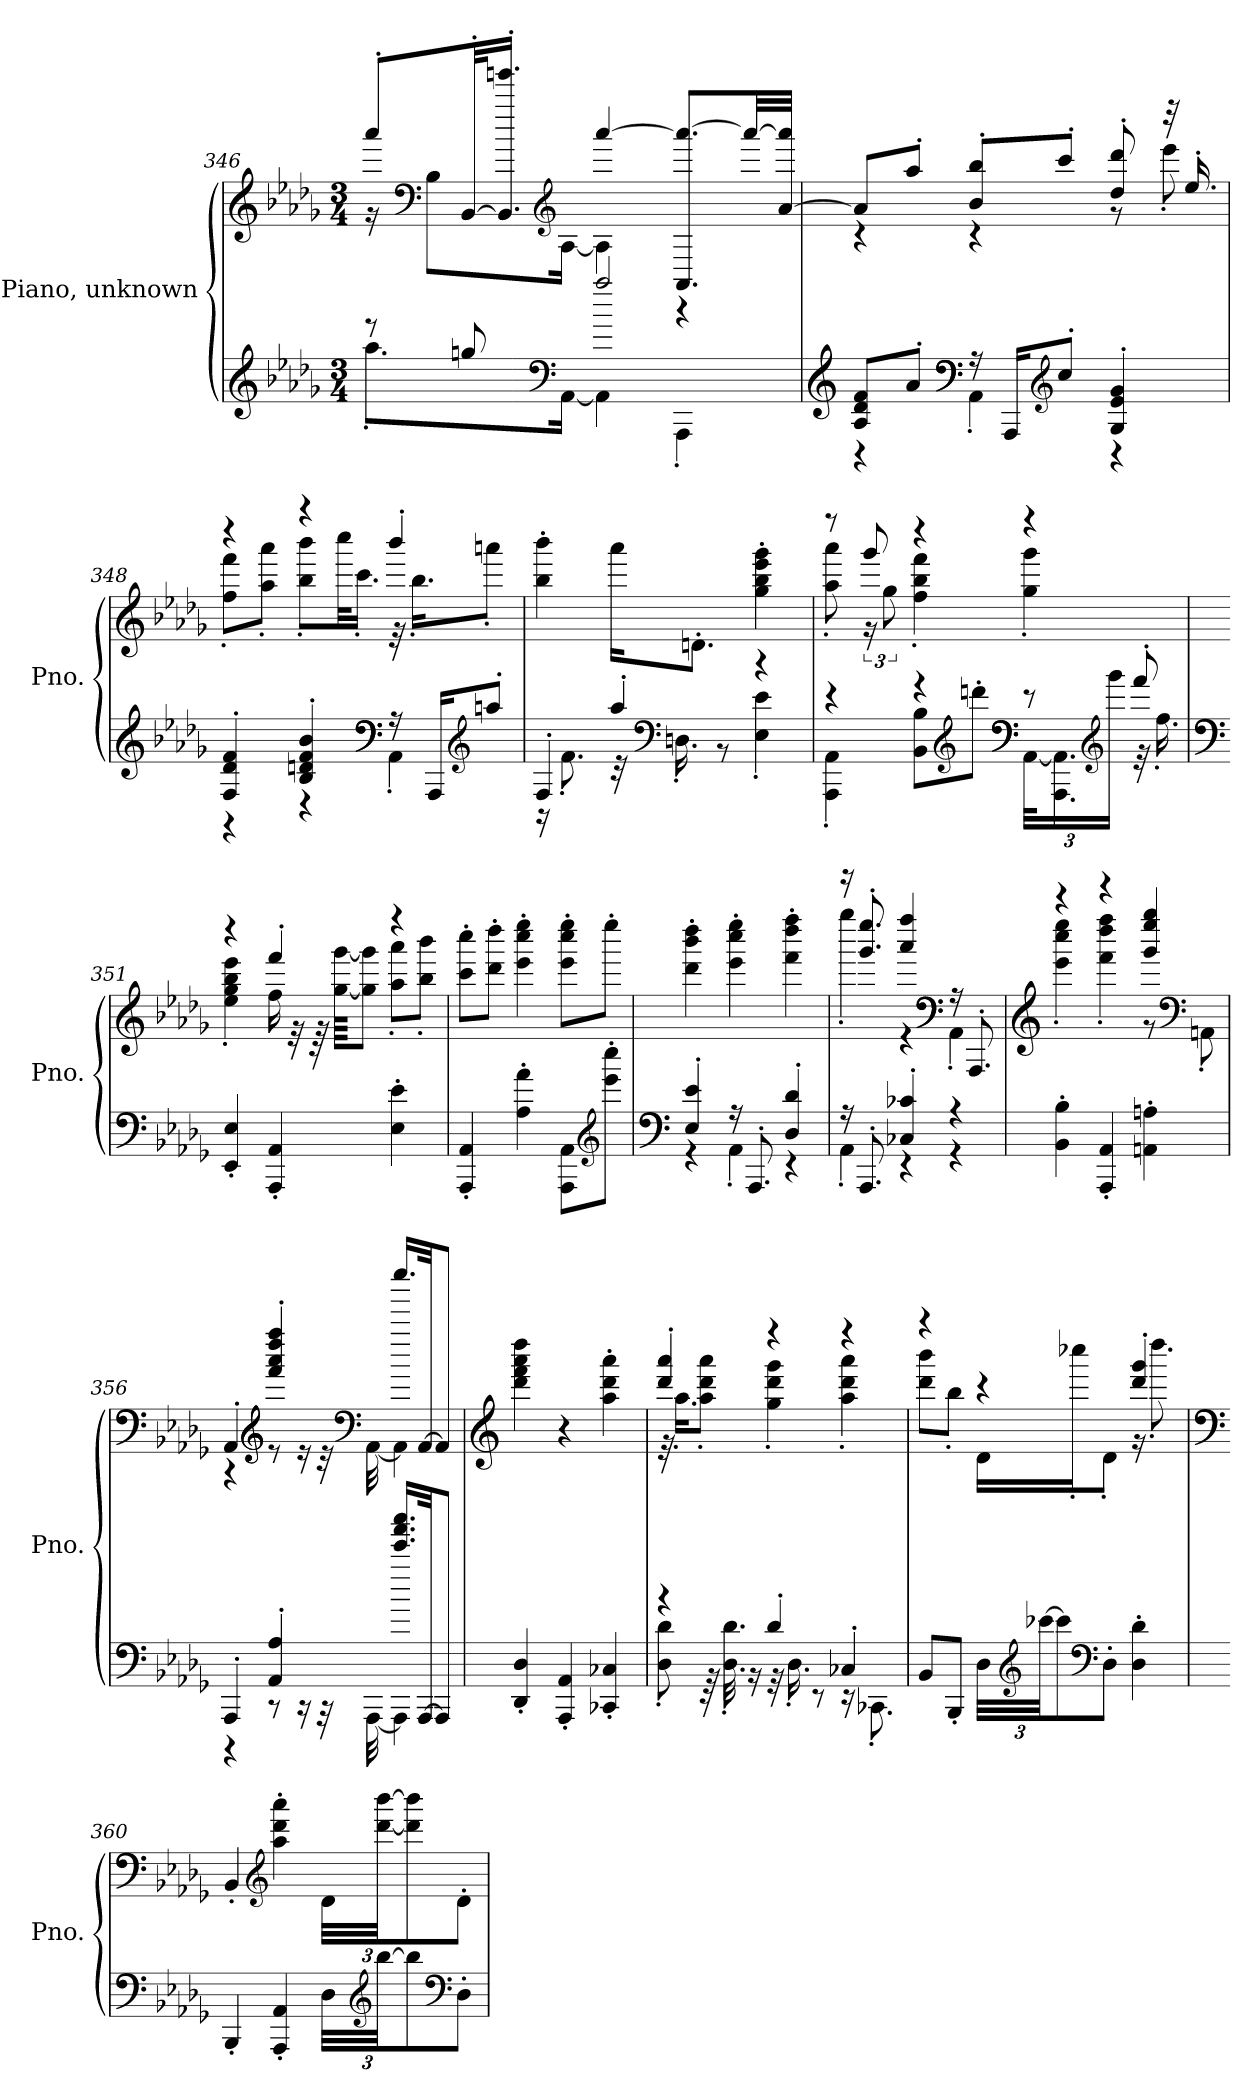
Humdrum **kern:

**kern	**kern
*part1	*part1
*staff2	*staff1
*I"Piano, unknown	*
*I'Pno.	*
*clefG2	*clefG2
*k[b-e-a-d-g-]	*k[b-e-a-d-g-]
*M3/4	*M3/4
=346	=346
*^	*^
8r	8.aa-'\L	8aaa-'/L	16r
*	*	*clefF4	*
.	.	.	8B-\L
8ggn/	.	[32BB-'/KL	.
.	.	16.BB-/]' 16.gggn/'JJ	.
*clefF4	*	*clefG2	*
.	[16AA-\Jk	.	[16A-\Jk
2aa-/	4AA-\]	[4aaa-/	4A-\]
.	4AAA-'\	8.AA-/ 8.aaa-/_L	4r
.	.	32aaa-/LL_	.
.	.	[32a-/ 32aaa-/]JJJ	.
!!LO:LB:g=z	!!
=347	=347	=347	=347
*clefG2	*	*	*
8A-/ 8d-/ 8f/L	4r	8a-/L]	4r
8a-'/J	.	8aa-'/J	.
*clefF4	*	*	*
16r	4AA-'\	8b-/' 8bb-/'L	4r
16AAA-/KL	.	.	.
*clefG2	*	*	*
8cc'/J	.	8ccc'/J	.
4G-/' 4e-/' 4g-/'	4r	8dd-/' 8ddd-/'	8r
.	.	32r	8eee-'\
.	.	16.ee-'/	.
=348	=348	=348	=348
4F/' 4d-/' 4f/'	4r	4r	8ff\' 8fff\'L
.	.	.	8aa-\' 8aaa-\'J
4B-/' 4dn/' 4f/' 4b-/'	4r	4r	8bb-\' 8bbb-\'L
.	.	.	32cccc\KL
.	.	.	16.ccc'\JJ
*clefF4	*	*	*
16r	4AA-'\	4bbb-'/	32r
.	.	.	16.bb-'\KL
16AAA-/KL	.	.	.
*clefG2	*	*	*
8aan'/J	.	.	8aaan'\J
*	*	*v	*v
=349	=349	=349
4F'/	16r	4bb-\' 4bbb-\'
.	8.f'\	.
4aa-'/	32r	16aaa-\KL
*clefF4	*	*
.	16.Dn'\	.
.	.	8.dn'\J
.	8r	.
4r	4E-\' 4e-\'	4gg-\' 4bb-\' 4eee-\' 4ggg-\'
!!LO:LB:g=z
=350	=350	=350
*	*	*^
4r	4AAA-\' 4AA-\'	8r	8aa-\' 8aaa-\'
.	.	8ggg-/	24r
.	.	.	12gg-\
4r	8BB-\ 8B-\L	4r	4ff\' 4bb-\' 4fff\'
*clefG2	*	*	*
.	8dddn'\J	.	.
*clefF4	*	*	*
*	*Xbrackettup	*	*
8r	[48AA-\KLL	4r	4gg-\' 4ggg-\'
.	24.AAA-\ 24.AA-\]	.	.
*clefG2	*	*	*
.	24ggg-\JJ	.	.
8fff'/	32r	.	.
.	16.ff'\	.	.
*v	*v	*	*
=351	=351	=351
*clefF4	*	*
4EE-/' 4E-/'	4r	4ee-\' 4gg-\' 4bb-\' 4eee-\'
4AAA-/' 4AA-/'	4fff'/	16ff\
.	.	32r
.	.	64r
.	.	[64gg-\ [64ggg-\KKKL
.	.	8gg-\] 8ggg-\]J
4E-\' 4e-\'	4r	8aa-\' 8aaa-\'L
.	.	8bb-\' 8bbb-\'J
*	*v	*v
=352	=352
4AAA-/' 4AA-/'	8ccc\' 8cccc\'L
.	8ddd-\' 8dddd-\'J
4A-\' 4a-\'	4eee-\' 4cccc\' 4eeee-\'
8AAA-\ 8AA-\L	8eee-\' 8cccc\' 8eeee-\'L
*clefG2	*
8eee-\' 8cccc\'J	8eeee-'\J
!!LO:LB:g=z
=353	=353
*clefF4	*
*^	*
4E-/' 4e-/'	4r	4ddd-\' 4bbb-\' 4dddd-\'
16r	4AA-'\	4eee-\' 4cccc\' 4eeee-\'
8.AAA-'/	.	.
4D-/' 4d-/'	4r	4fff\' 4dddd-\' 4ffff\'
=354	=354	=354
*	*	*^
16r	4AA-'\	16r	4gggg-'\
8.AAA-'/	.	8.ggg-/' 8.eeee-/'	.
4C-X/' 4c-X/'	4r	4aaa-/ 4ffff/	4r
*	*	*clefF4	*
4r	4r	16r	4AA-'\
.	.	8.AAA-'/	.
*v	*v	*	*
=355	=355	=355
*	*clefG2	*
4BB-\' 4B-\'	4r	4eee-\' 4cccc\' 4eeee-\'
4AAA-/' 4AA-/'	4r	4fff\' 4dddd-\' 4ffff\'
4AAn\' 4An\'	4ggg-/ 4eeee-/ 4gggg-/	8r
*	*clefF4	*
.	.	8AAn'\
=356	=356	=356
*^	*	*
4AAA-'/	4r	4AA-'/	4r
*	*	*clefG2	*
4AA-/' 4A-/'	8r	4fff/' 4aaa-/' 4dddd-/' 4ffff/'	8r
.	16r	.	16r
.	32r	.	32r
*	*	*clefF4	*
.	[32AAA-\	.	[32AA-\
16.eee-/ 16.aaa-/ 16.cccc/LL	4AAA-\]	16.eeee-/LL	4AA-\]
[32AAA-/JK	.	[32AA-/JK	.
8AAA-/J]	.	8AA-/J]	.
*v	*v	*	*
*	*v	*v
!!LO:LB:g=z
=357	=357
*	*clefG2
4DD-/' 4D-/'	4ddd-\ 4fff\ 4aaa-\ 4dddd-\
4AAA-/' 4AA-/'	4r
4CC-X/' 4C-X/'	4aa-\' 4ddd-\' 4aaa-\'
=358	=358
*^	*^
4r	8D-\' 8d-\'	4ddd-/' 4aaa-/'	32r
.	.	.	16.aa-'\KL
.	64r	.	8aa-\' 8ddd-\' 8aaa-\'J
.	32.D-\' 32.d-\'	.	.
.	16r	.	.
4d-'/	32r	4r	4gg-\' 4ddd-\' 4ggg-\'
.	16.D-'\	.	.
.	8r	.	.
4C-X'/	16r	4r	4aa-\' 4ddd-\' 4aaa-\'
.	8.CC-X'\	.	.
*v	*v	*	*
=359	=359	=359
8BB-/L	4r	8ddd-\ 8bbb-\L
8BBB-'/J	.	8bb-'\J
48D-\LLL	4r	16d-\LL
*clefG2	*	*
[48ccc-X\JJ	.	.
12ccc-\]	.	.
.	.	16cccc-X'\J
*clefF4	*	*
8D-'\J	.	8d-'\J
4D-\' 4d-\'	4ddd-/' 4ggg-/'	16r
.	.	8.dddd-'\
*	*v	*v
!!LO:PB:g=z
=360	=360
*	*clefF4
4BBB-'/	4BB-'/
*	*clefG2
4AAA-/' 4AA-/'	4aa-\' 4ddd-\' 4aaa-\'
*	*Xbrackettup
48D-\LLL	48d-\LLL
*clefG2	*
[48bb-\JJ	[48ddd-\ [48bbb-\JJ
12bb-\]	12ddd-\] 12bbb-\]
*clefF4	*
8D-'\J	8d-'\J
=	=
*-	*-
